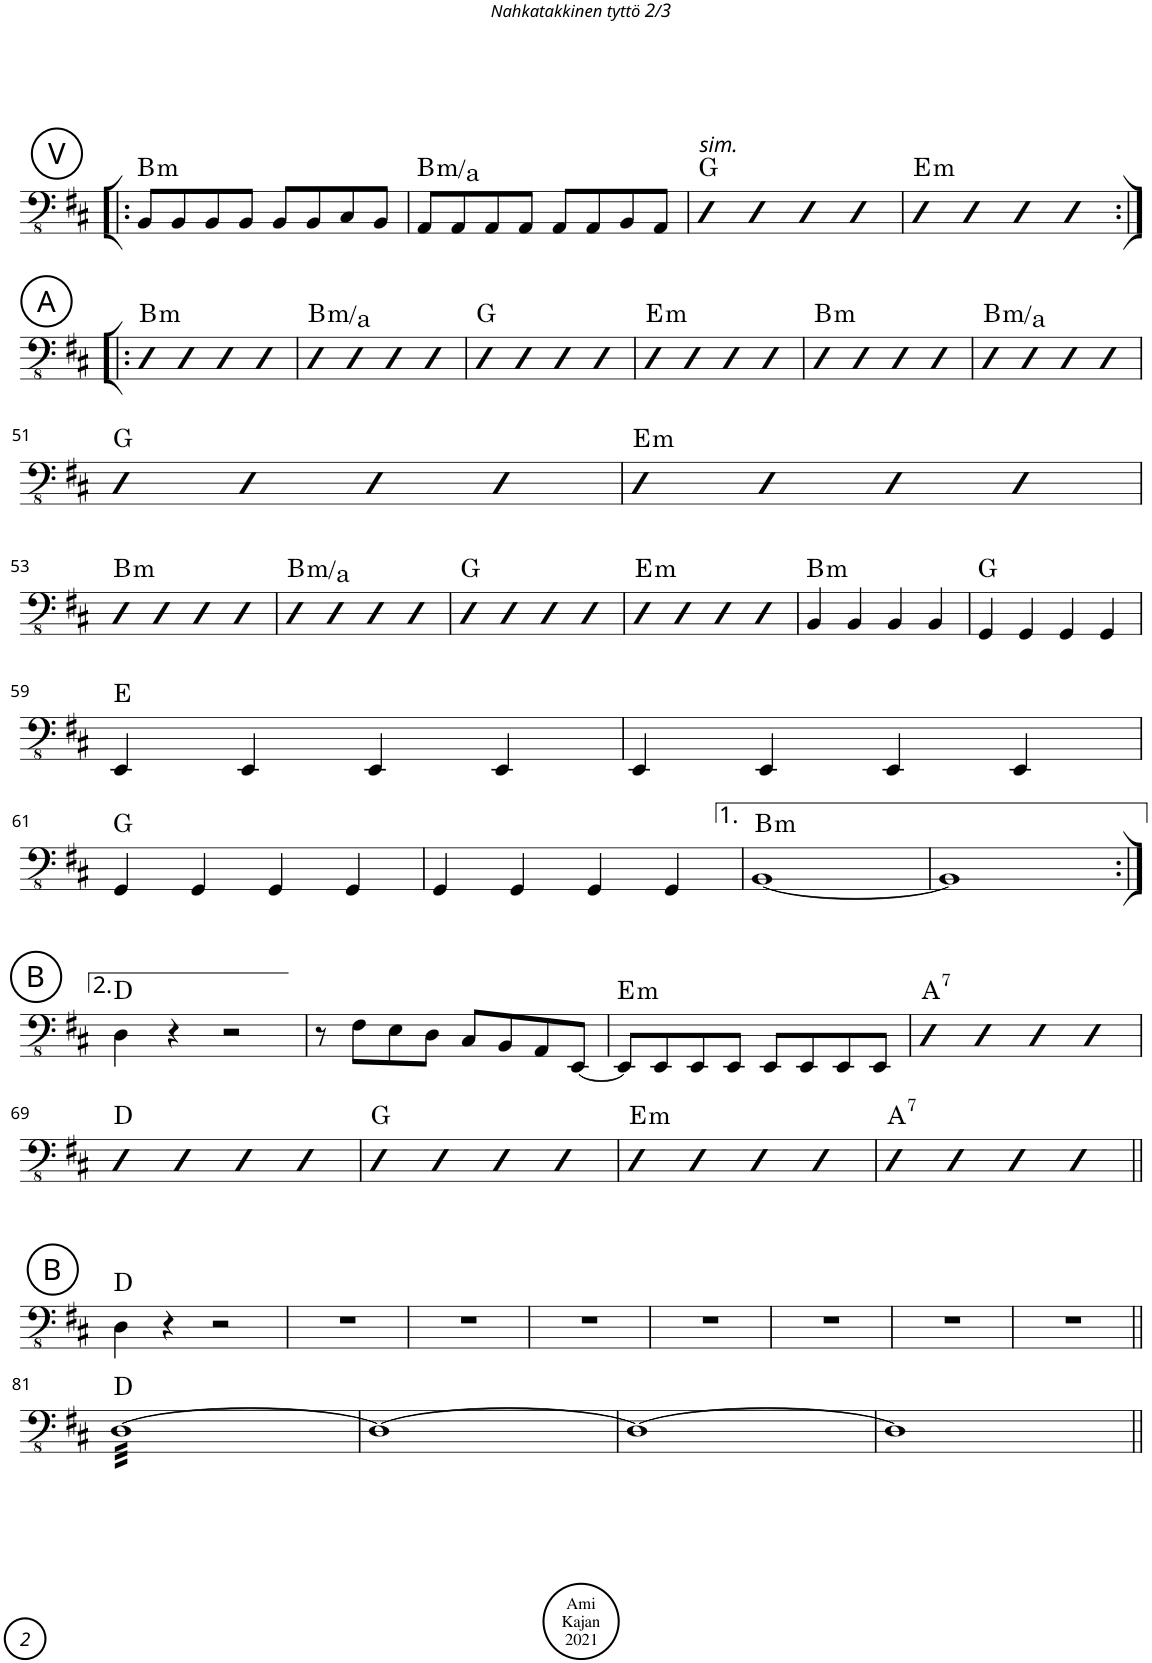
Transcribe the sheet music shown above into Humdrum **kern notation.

**kern	**harte
*part1	*part1
*staff1	*
*I"Akustinen basso	*
*I'Basso	*
!!LO:PB:g=z
*clefFv4	*
*k[f#c#]	*
*M4/4	*
*met(c)	*
!!LO:REH:place=s1:a:cj:enc=circle:fs=14:t=V
=41!|:	=41!|:
!	!LO:H:kt=m
8BBB/L	B:min
8BBB/	.
8BBB/	.
8BBB/J	.
8BBB/L	.
8BBB/	.
8CC#/	.
8BBB/J	.
=42	=42
!	!LO:H:kt=m
8AAA/L	B:min/b7
8AAA/	.
8AAA/	.
8AAA/J	.
8AAA/L	.
8AAA/	.
8BBB/	.
8AAA/J	.
=43	=43
!LO:TX:a:i:t=sim.	!
4DD	G:maj
4DD	.
4DD	.
4DD	.
=44	=44
!	!LO:H:kt=m
4DD	E:min
4DD	.
4DD	.
4DD	.
!!LO:LB:g=z
!!LO:REH:place=s1:a:cj:enc=circle:fs=14:t=A
=45:|!|:	=45:|!|:
!	!LO:H:kt=m
4DD	B:min
4DD	.
4DD	.
4DD	.
=46	=46
!	!LO:H:kt=m
4DD	B:min/b7
4DD	.
4DD	.
4DD	.
=47	=47
4DD	G:maj
4DD	.
4DD	.
4DD	.
=48	=48
!	!LO:H:kt=m
4DD	E:min
4DD	.
4DD	.
4DD	.
=49	=49
!	!LO:H:kt=m
4DD	B:min
4DD	.
4DD	.
4DD	.
=50	=50
!	!LO:H:kt=m
4DD	B:min/b7
4DD	.
4DD	.
4DD	.
!!LO:LB:g=z
=51	=51
4DD	G:maj
4DD	.
4DD	.
4DD	.
=52	=52
!	!LO:H:kt=m
4DD	E:min
4DD	.
4DD	.
4DD	.
!!LO:LB:g=z
=53	=53
!	!LO:H:kt=m
4DD	B:min
4DD	.
4DD	.
4DD	.
=54	=54
!	!LO:H:kt=m
4DD	B:min/b7
4DD	.
4DD	.
4DD	.
=55	=55
4DD	G:maj
4DD	.
4DD	.
4DD	.
=56	=56
!	!LO:H:kt=m
4DD	E:min
4DD	.
4DD	.
4DD	.
=57	=57
!	!LO:H:kt=m
4BBB/	B:min
4BBB/	.
4BBB/	.
4BBB/	.
=58	=58
4GGG/	G:maj
4GGG/	.
4GGG/	.
4GGG/	.
!!LO:LB:g=z
=59	=59
4EEE/	E:maj
4EEE/	.
4EEE/	.
4EEE/	.
=60	=60
4EEE/	.
4EEE/	.
4EEE/	.
4EEE/	.
!!LO:LB:g=z
=61	=61
4GGG/	G:maj
4GGG/	.
4GGG/	.
4GGG/	.
=62	=62
4GGG/	.
4GGG/	.
4GGG/	.
4GGG/	.
=63	=63
!	!LO:H:kt=m
[1BBB	B:min
=64	=64
1BBB]	.
!!LO:LB:g=z
!!LO:REH:place=s1:a:cj:enc=circle:fs=14:t=B
=65:|!	=65:|!
4DD\	D:maj
4r	.
2r	.
=66	=66
8r	.
8FF#\L	.
8EE\	.
8DD\J	.
8CC#/L	.
8BBB/	.
8AAA/	.
[8EEE/J	.
=67	=67
!	!LO:H:kt=m
8EEE/L]	E:min
8EEE/	.
8EEE/	.
8EEE/J	.
8EEE/L	.
8EEE/	.
8EEE/	.
8EEE/J	.
=68	=68
!	!LO:H:kt=7
4DD	A:7
4DD	.
4DD	.
4DD	.
!!LO:LB:g=z
=69	=69
4DD	D:maj
4DD	.
4DD	.
4DD	.
=70	=70
4DD	G:maj
4DD	.
4DD	.
4DD	.
=71	=71
!	!LO:H:kt=m
4DD	E:min
4DD	.
4DD	.
4DD	.
=72	=72
!	!LO:H:kt=7
4DD	A:7
4DD	.
4DD	.
4DD	.
!!LO:LB:g=z
!!LO:REH:place=s1:a:cj:enc=circle:fs=14:t=B
=73||	=73||
4DD\	D:maj
4r	.
2r	.
=74	=74
1r	.
=75	=75
1r	.
=76	=76
1r	.
=77	=77
1r	.
=78	=78
1r	.
=79	=79
1r	.
=80	=80
1r	.
!!LO:LB:g=z
=81||	=81||
*tremolo	*
[32DDLLL	D:maj
32DD	.
32DD	.
32DD	.
32DD	.
32DD	.
32DD	.
32DD	.
32DD	.
32DD	.
32DD	.
32DD	.
32DD	.
32DD	.
32DD	.
32DD	.
32DD	.
32DD	.
32DD	.
32DD	.
32DD	.
32DD	.
32DD	.
32DD	.
32DD	.
32DD	.
32DD	.
32DD	.
32DD	.
32DD	.
32DD	.
32DDJJJ	.
*Xtremolo	*
=82	=82
1DD_	.
=83	=83
1DD_	.
=84	=84
1DD]	.
=||	=||
*-	*-
